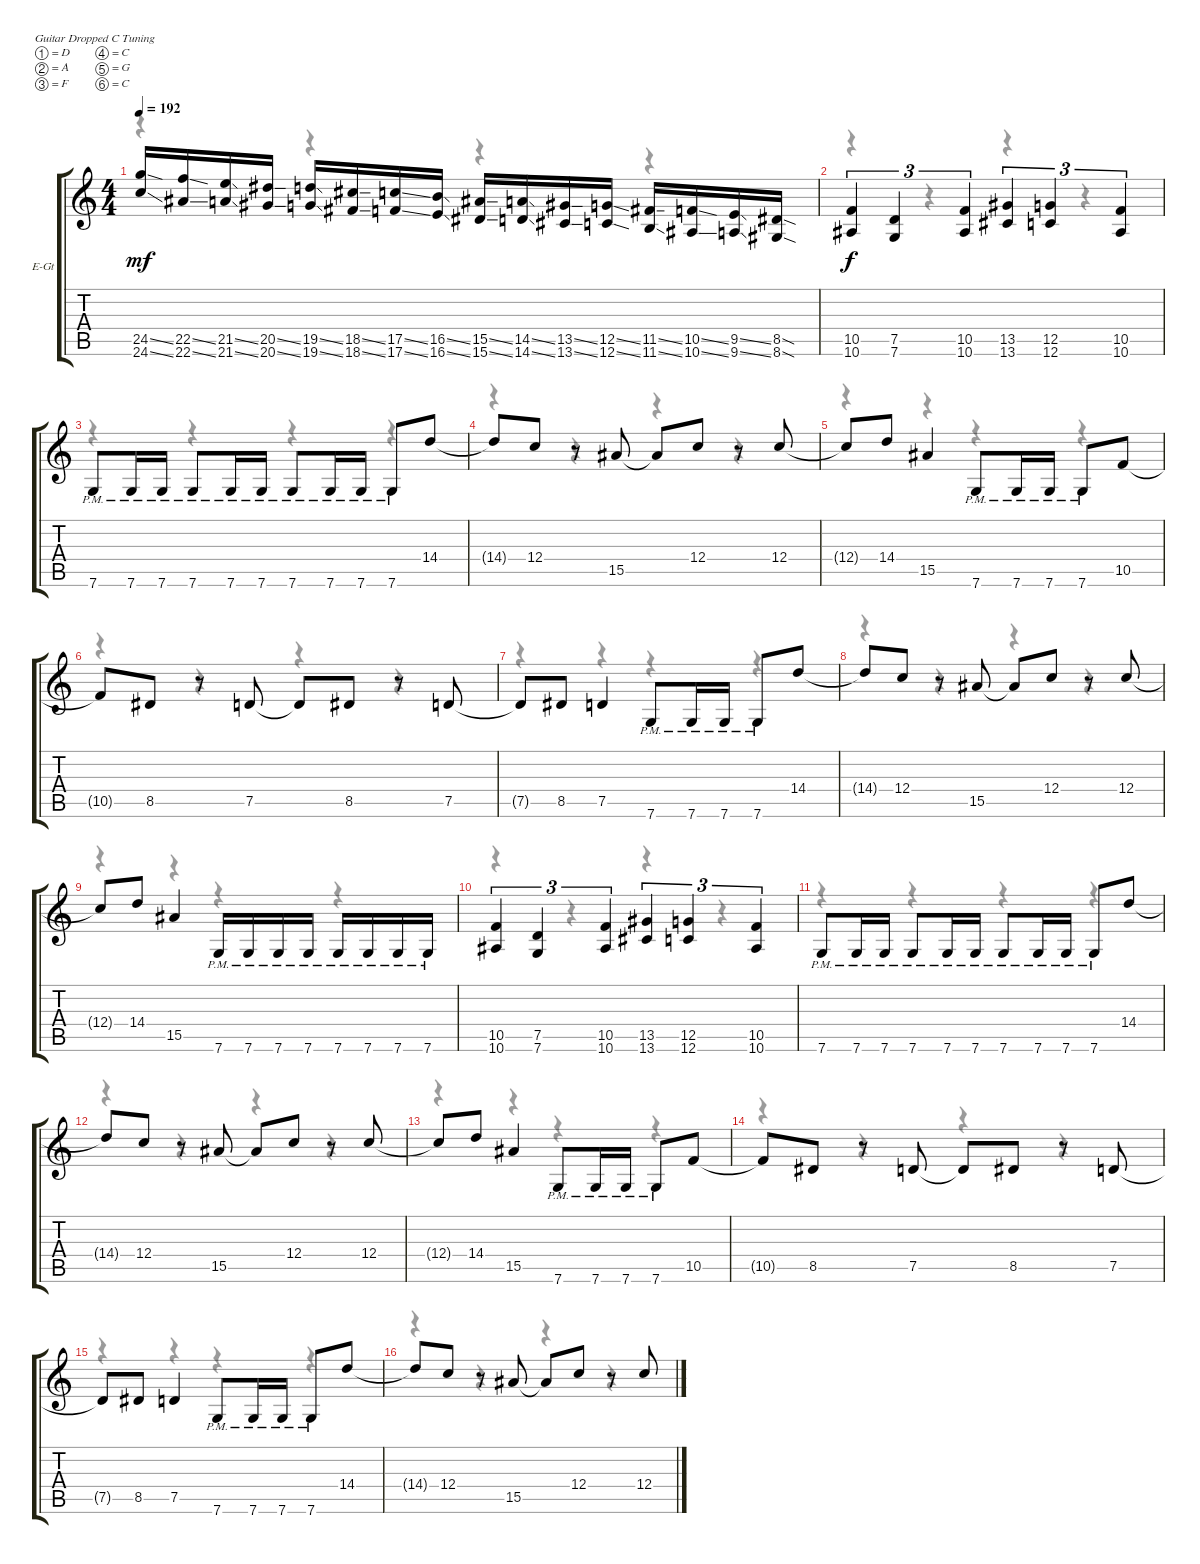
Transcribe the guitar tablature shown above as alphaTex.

\bracketExtendMode groupsimilarinstruments
\firstSystemTrackNameOrientation horizontal
\otherSystemsTrackNameOrientation horizontal
\track ("Matt (Drive)" "E-Gt") {instrument distortionguitar}
\staff {score tabs}
\tuning (D4 A3 F3 C3 G2 C2)
\voice
\ts (4 4)
\tempo 192
\clef g2
\ks c
(24.6{ss} 24.5{ss}).16{dy mf} (22.6{ss} 22.5{ss}).16 (21.6{ss} 21.5{ss}).16 (20.6{ss} 20.5{ss}).16 (19.6{ss} 19.5{ss}).16 (18.6{ss} 18.5{ss}).16 (17.6{ss} 17.5{ss}).16 (16.6{ss} 16.5{ss}).16 (15.6{ss} 15.5{ss}).16 (14.6{ss} 14.5{ss}).16 (13.6{ss} 13.5{ss}).16 (12.6{ss} 12.5{ss}).16 (11.6{ss} 11.5{ss}).16 (10.6{ss} 10.5{ss}).16 (9.6{ss} 9.5{ss}).16 (8.6{sod} 8.5{sod}).16 |
(10.5 10.6).4{tu (3 2) dy f} (7.5 7.6).4{tu (3 2)} (10.5 10.6).4{tu (3 2)} (13.5 13.6).4{tu (3 2)} (12.5 12.6).4{tu (3 2)} (10.5 10.6).4{tu (3 2)} |
7.6{pm}.8 7.6{pm}.16 7.6{pm}.16 7.6{pm}.8 7.6{pm}.16 7.6{pm}.16 7.6{pm}.8 7.6{pm}.16 7.6{pm}.16 7.6{pm}.8 14.4.8 |
14.4{t}.8 12.4.8 r.8 15.5.8 15.5{t}.8 12.4.8 r.8 12.4.8 |
12.4{t}.8 14.4.8 15.5.4 7.6{pm}.8 7.6{pm}.16 7.6{pm}.16 7.6{pm}.8 10.5.8 |
10.5{t}.8 8.5.8 r.8 7.5.8 7.5{t}.8 8.5.8 r.8 7.5.8 |
7.5{t}.8 8.5.8 7.5.4 7.6{pm}.8 7.6{pm}.16 7.6{pm}.16 7.6{pm}.8 14.4.8 |
14.4{t}.8 12.4.8 r.8 15.5.8 15.5{t}.8 12.4.8 r.8 12.4.8 |
12.4{t}.8 14.4.8 15.5.4 7.6{pm}.16 7.6{pm}.16 7.6{pm}.16 7.6{pm}.16 7.6{pm}.16 7.6{pm}.16 7.6{pm}.16 7.6{pm}.16 |
(10.5 10.6).4{tu (3 2)} (7.5 7.6).4{tu (3 2)} (10.5 10.6).4{tu (3 2)} (13.5 13.6).4{tu (3 2)} (12.5 12.6).4{tu (3 2)} (10.5 10.6).4{tu (3 2)} |
7.6{pm}.8 7.6{pm}.16 7.6{pm}.16 7.6{pm}.8 7.6{pm}.16 7.6{pm}.16 7.6{pm}.8 7.6{pm}.16 7.6{pm}.16 7.6{pm}.8 14.4.8 |
14.4{t}.8 12.4.8 r.8 15.5.8 15.5{t}.8 12.4.8 r.8 12.4.8 |
12.4{t}.8 14.4.8 15.5.4 7.6{pm}.8 7.6{pm}.16 7.6{pm}.16 7.6{pm}.8 10.5.8 |
10.5{t}.8 8.5.8 r.8 7.5.8 7.5{t}.8 8.5.8 r.8 7.5.8 |
7.5{t}.8 8.5.8 7.5.4 7.6{pm}.8 7.6{pm}.16 7.6{pm}.16 7.6{pm}.8 14.4.8 |
14.4{t}.8 12.4.8 r.8 15.5.8 15.5{t}.8 12.4.8 r.8 12.4.8
\voice
\clef g2
\ottava regular
\simile none
\ks c
r.4{dy mf} r.4 r.4 r.4 |
r.4 r.4 r.4 r.4 |
r.4 r.4 r.4 r.4 |
r.4 r.4 r.4 r.4 |
r.4 r.4 r.4 r.4 |
r.4 r.4 r.4 r.4 |
r.4 r.4 r.4 r.4 |
r.4 r.4 r.4 r.4 |
r.4 r.4 r.4 r.4 |
r.4 r.4 r.4 r.4 |
r.4 r.4 r.4 r.4 |
r.4 r.4 r.4 r.4 |
r.4 r.4 r.4 r.4 |
r.4 r.4 r.4 r.4 |
r.4 r.4 r.4 r.4 |
r.4 r.4 r.4 r.4
